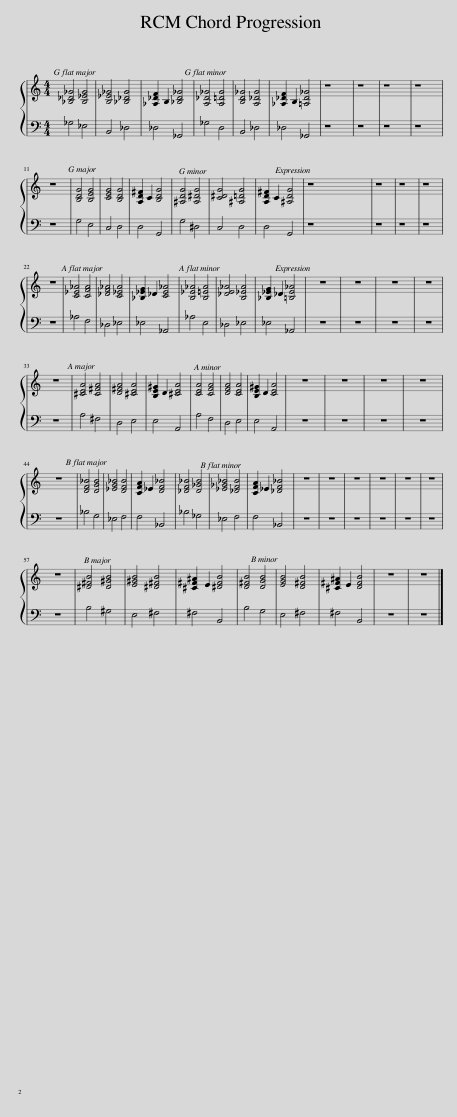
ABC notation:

X:1
%%score { 1 | 2 }
L:1/8
M:4/4
I:linebreak $
K:C
V:1 treble
V:2 bass
V:1
 [_B,_D_G]4 [B,_EG]4 | [B,_E_G]4 [_B,_DG]4 | [_A,_DF]2 B,2 [_B,D_G]4 | [A,_D_G]4 [A,=DG]4 | [B,D_G]4 [A,_DG]4 | %5
 [_A,_DF]2 B,2 [=A,D_G]4 | z8 | z8 | z8 | z8 |$ %10
 z8 | [B,DG]4 [B,EG]4 | [CEG]4 [B,DG]4 | [A,D^F]2 C2 [B,DG]4 | [^A,DG]4 [A,^DG]4 | %15
 [C^DG]4 [^A,=DG]4 | [A,D^F]2 C2 [^A,DG]4 | z8 | z8 | z8 | %20
 z8 |$ z8 | [C_E_A]4 [CFA]4 | [_DF_A]4 [C_EA]4 | [_B,_EG]2 _D2 [CE_A]4 | %25
 [B,_E_A]4 [B,=EA]4 | [_DE_A]4 [B,_EA]4 | [_B,_EG]2 _D2 [=B,E_A]4 | z8 | z8 | %30
 z8 | z8 |$ z8 | [^CEA]4 [C^FA]4 | [D^FA]4 [^CEA]4 | %35
 [B,E^G]2 D2 [^CEA]4 | [CEA]4 [CFA]4 | [DFA]4 [CEA]4 | [B,E^G]2 D2 [CEA]4 | z8 | %40
 z8 | z8 | z8 |$ z8 | [DF_B]4 [DGB]4 | %45
 [_EG_B]4 [DFB]4 | [CFA]2 _E2 [DF_B]4 | [_DF_B]4 [D_GB]4 | [_E_G_B]4 [_DFB]4 | [CFA]2 _E2 [_DF_B]4 | %50
 z8 | z8 | z8 | z8 | z8 | %55
 z8 |$ z8 | [^D^FB]4 [D^GB]4 | [E^GB]4 [^D^FB]4 | [^C^F^A]2 E2 [^DFB]4 | %60
 [D^FB]4 [DGB]4 | [EGB]4 [D^FB]4 | [^C^F^A]2 E2 [DFB]4 | z8 | z8 |] %65
V:2
 _G,4 _E,4 | B,,4 _D,4 | _D,4 _G,,4 | _G,4 D,4 | B,,4 _D,4 | %5
 _D,4 _G,,4 | z8 | z8 | z8 | z8 |$ %10
 z8 | G,4 E,4 | C,4 D,4 | D,4 G,,4 | G,4 ^D,4 | %15
 C,4 D,4 | D,4 G,,4 | z8 | z8 | z8 | %20
 z8 |$ z8 | _A,4 F,4 | _D,4 _E,4 | _E,4 _A,,4 | %25
 _A,4 E,4 | _D,4 _E,4 | _E,4 _A,,4 | z8 | z8 | %30
 z8 | z8 |$ z8 | A,4 ^F,4 | D,4 E,4 | %35
 E,4 A,,4 | A,4 F,4 | D,4 E,4 | E,4 A,,4 | z8 | %40
 z8 | z8 | z8 |$ z8 | _B,4 G,4 | %45
 _E,4 F,4 | F,4 _B,,4 | _B,4 _G,4 | _E,4 F,4 | F,4 _B,,4 | %50
 z8 | z8 | z8 | z8 | z8 | %55
 z8 |$ z8 | B,4 ^G,4 | E,4 ^F,4 | ^F,4 B,,4 | %60
 B,4 G,4 | E,4 ^F,4 | ^F,4 B,,4 | z8 | z8 |] %65
